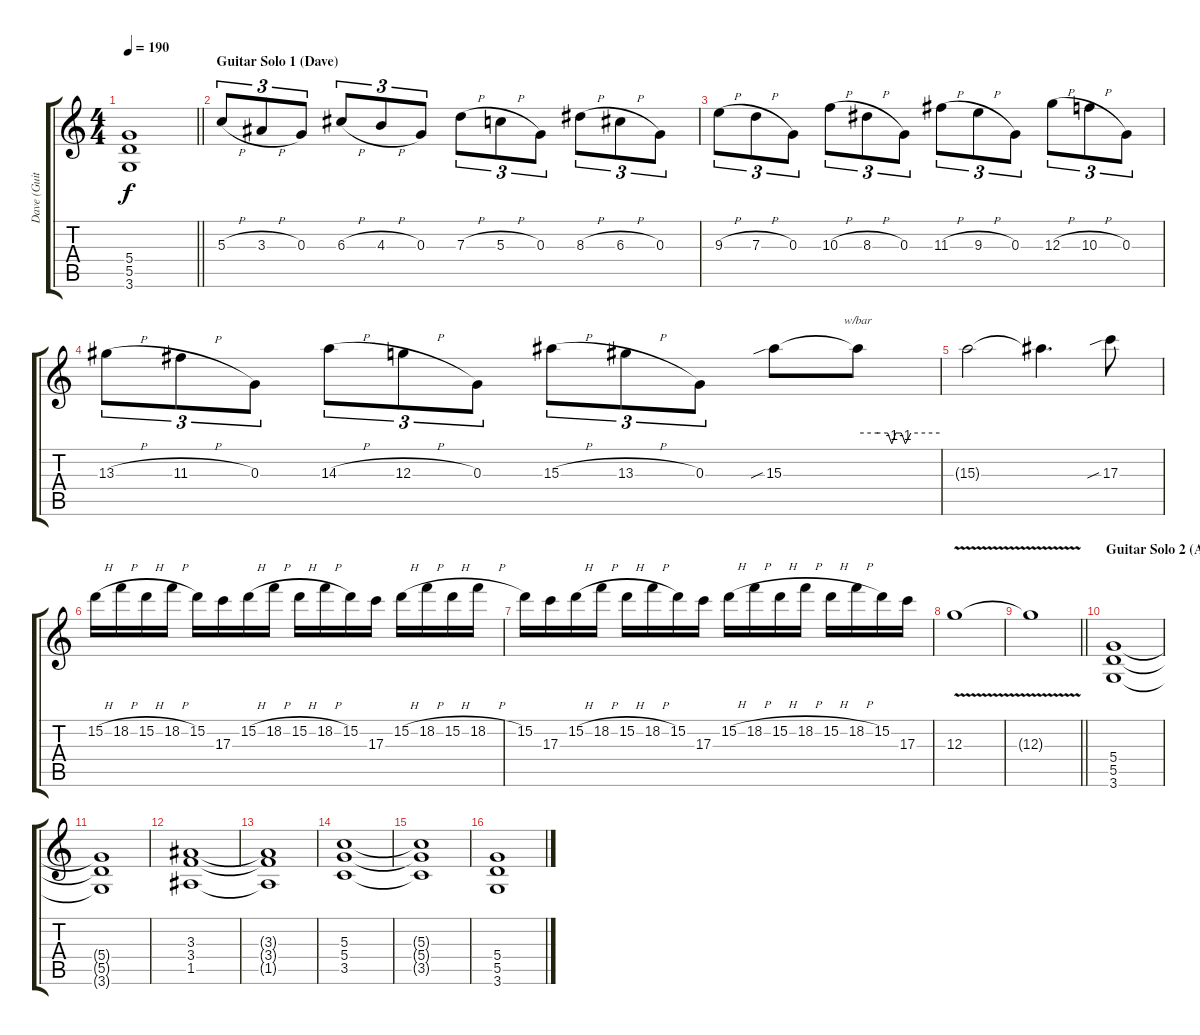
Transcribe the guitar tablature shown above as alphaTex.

\track ("Dave (Guitar)" "Dave (Guit") {instrument distortionguitar}
\staff {score tabs}
\tuning (E4 B3 G3 D3 A2 E2) {hide}
\ts (4 4)
\tempo 190
\clef g2
\barLineRight lightlight
\ks c
(5.4{t} 5.5{t} 3.6{t}).1{dy f} |
\section ("" "Guitar Solo 1 (Dave)")
5.3{h}.8{tu (3 2)} 3.3{h}.8{tu (3 2)} 0.3.8{tu (3 2)} 6.3{h}.8{tu (3 2)} 4.3{h}.8{tu (3 2)} 0.3.8{tu (3 2)} 7.3{h}.8{tu (3 2)} 5.3{h}.8{tu (3 2)} 0.3.8{tu (3 2)} 8.3{h}.8{tu (3 2)} 6.3{h}.8{tu (3 2)} 0.3.8{tu (3 2)} |
9.3{h}.8{tu (3 2)} 7.3{h}.8{tu (3 2)} 0.3.8{tu (3 2)} 10.3{h}.8{tu (3 2)} 8.3{h}.8{tu (3 2)} 0.3.8{tu (3 2)} 11.3{h}.8{tu (3 2)} 9.3{h}.8{tu (3 2)} 0.3.8{tu (3 2)} 12.3{h}.8{tu (3 2)} 10.3{h}.8{tu (3 2)} 0.3.8{tu (3 2)} |
13.3{h}.8{tu (3 2)} 11.3{h}.8{tu (3 2)} 0.3.8{tu (3 2)} 14.3{h}.8{tu (3 2)} 12.3{h}.8{tu (3 2)} 0.3.8{tu (3 2)} 15.3{h}.8{tu (3 2)} 13.3{h}.8{tu (3 2)} 0.3.8{tu (3 2)} 15.3{sib}.8 15.3{t}.8{tbe (custom default 0 0 15 0 22 0 25 -4 28 0 32 0 35 -4 39 0 60 0)} |
15.3{t}.2 15.3{t}.4{d} 17.3{sib}.8 |
15.2{h}.16 18.2{h}.16 15.2{h}.16 18.2{h}.16 15.2.16 17.3.16 15.2{h}.16 18.2{h}.16 15.2{h}.16 18.2{h}.16 15.2.16 17.3.16 15.2{h}.16 18.2{h}.16 15.2{h}.16 18.2{h}.16 |
15.2.16 17.3.16 15.2{h}.16 18.2{h}.16 15.2{h}.16 18.2{h}.16 15.2.16 17.3.16 15.2{h}.16 18.2{h}.16 15.2{h}.16 18.2{h}.16 15.2{h}.16 18.2{h}.16 15.2.16 17.3.16 |
12.3{v}.1 |
\barLineRight lightlight
12.3{t}.1 |
\section ("" "Guitar Solo 2 (Adrian)")
(5.4 5.5 3.6).1 |
(5.4{t} 5.5{t} 3.6{t}).1 |
(3.3 3.4 1.5).1 |
(3.3{t} 3.4{t} 1.5{t}).1 |
(5.3 5.4 3.5).1 |
(5.3{t} 5.4{t} 3.5{t}).1 |
(5.4 5.5 3.6).1
